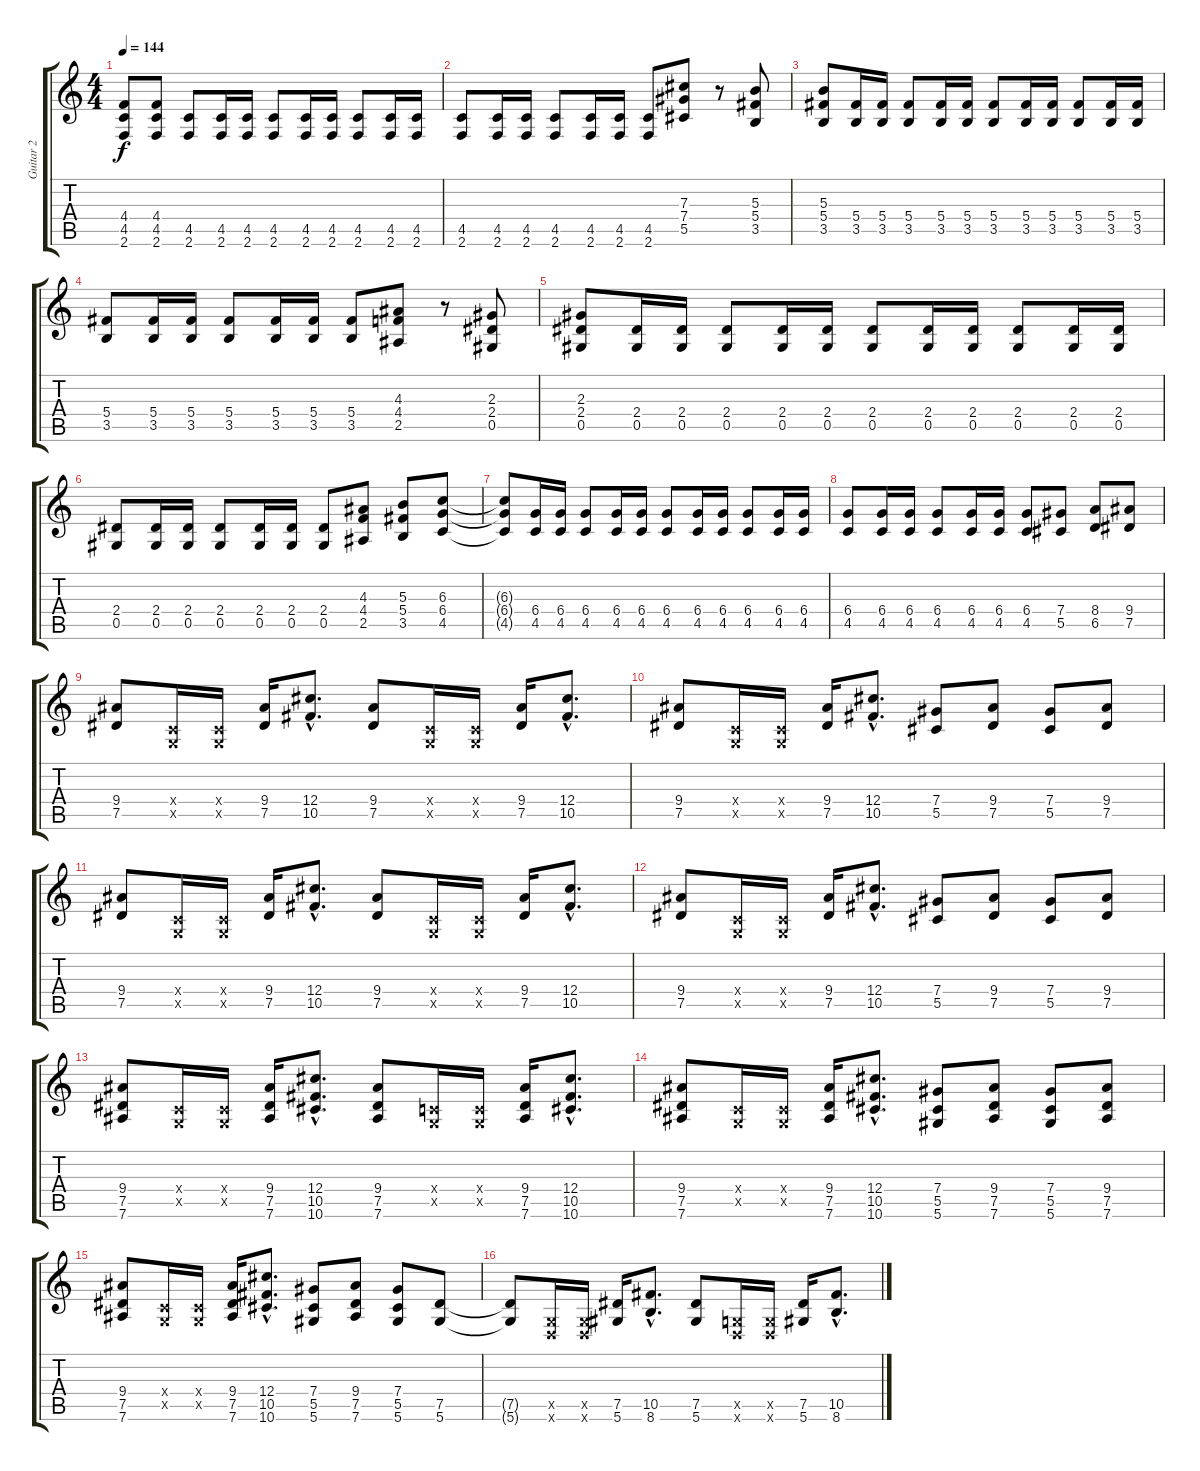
\track ("Guitar 2" "Guitar 2") {instrument distortionguitar}
\staff {score tabs}
\tuning (Eb4 Bb3 Gb3 Db3 Ab2 Eb2) {hide}
\ts (4 4)
\tempo 144
\clef g2
\ks c
(4.4 4.5 2.6).8{dy f} (4.4 4.5 2.6).8 (4.5 2.6).8 (4.5 2.6).16 (4.5 2.6).16 (4.5 2.6).8 (4.5 2.6).16 (4.5 2.6).16 (4.5 2.6).8 (4.5 2.6).16 (4.5 2.6).16 |
(4.5 2.6).8 (4.5 2.6).16 (4.5 2.6).16 (4.5 2.6).8 (4.5 2.6).16 (4.5 2.6).16 (4.5 2.6).8 (7.3 7.4 5.5).8 r.8 (5.3 5.4 3.5).8 |
(5.3 5.4 3.5).8 (5.4 3.5).16 (5.4 3.5).16 (5.4 3.5).8 (5.4 3.5).16 (5.4 3.5).16 (5.4 3.5).8 (5.4 3.5).16 (5.4 3.5).16 (5.4 3.5).8 (5.4 3.5).16 (5.4 3.5).16 |
(5.4 3.5).8 (5.4 3.5).16 (5.4 3.5).16 (5.4 3.5).8 (5.4 3.5).16 (5.4 3.5).16 (5.4 3.5).8 (4.3 4.4 2.5).8 r.8 (2.3 2.4 0.5).8 |
(2.3 2.4 0.5).8 (2.4 0.5).16 (2.4 0.5).16 (2.4 0.5).8 (2.4 0.5).16 (2.4 0.5).16 (2.4 0.5).8 (2.4 0.5).16 (2.4 0.5).16 (2.4 0.5).8 (2.4 0.5).16 (2.4 0.5).16 |
(2.4 0.5).8 (2.4 0.5).16 (2.4 0.5).16 (2.4 0.5).8 (2.4 0.5).16 (2.4 0.5).16 (2.4 0.5).8 (4.3 4.4 2.5).8 (5.3 5.4 3.5).8 (6.3 6.4 4.5).8 |
(6.3{t} 6.4{t} 4.5{t}).8 (6.4 4.5).16 (6.4 4.5).16 (6.4 4.5).8 (6.4 4.5).16 (6.4 4.5).16 (6.4 4.5).8 (6.4 4.5).16 (6.4 4.5).16 (6.4 4.5).8 (6.4 4.5).16 (6.4 4.5).16 |
(6.4 4.5).8 (6.4 4.5).16 (6.4 4.5).16 (6.4 4.5).8 (6.4 4.5).16 (6.4 4.5).16 (6.4 4.5).8 (7.4 5.5).8 (8.4 6.5).8 (9.4 7.5).8 |
(9.4 7.5).8 (-1.4{x} -1.5{x}).16 (-1.4{x} -1.5{x}).16 (9.4 7.5).16 (12.4{hac} 10.5{hac}).8{d} (9.4 7.5).8 (-1.4{x} -1.5{x}).16 (-1.4{x} -1.5{x}).16 (9.4 7.5).16 (12.4{hac} 10.5{hac}).8{d} |
(9.4 7.5).8 (-1.4{x} -1.5{x}).16 (-1.4{x} -1.5{x}).16 (9.4 7.5).16 (12.4{hac} 10.5{hac}).8{d} (7.4 5.5).8 (9.4 7.5).8 (7.4 5.5).8 (9.4 7.5).8 |
(9.4 7.5).8 (-1.4{x} -1.5{x}).16 (-1.4{x} -1.5{x}).16 (9.4 7.5).16 (12.4{hac} 10.5{hac}).8{d} (9.4 7.5).8 (-1.4{x} -1.5{x}).16 (-1.4{x} -1.5{x}).16 (9.4 7.5).16 (12.4{hac} 10.5{hac}).8{d} |
(9.4 7.5).8 (-1.4{x} -1.5{x}).16 (-1.4{x} -1.5{x}).16 (9.4 7.5).16 (12.4{hac} 10.5{hac}).8{d} (7.4 5.5).8 (9.4 7.5).8 (7.4 5.5).8 (9.4 7.5).8 |
(9.4 7.5 7.6).8 (-1.4{x} -1.5{x}).16 (-1.4{x} -1.5{x}).16 (9.4 7.5 7.6).16 (12.4{hac} 10.5{hac} 10.6{hac}).8{d} (9.4 7.5 7.6).8 (-1.4{x} -1.5{x}).16 (-1.4{x} -1.5{x}).16 (9.4 7.5 7.6).16 (12.4{hac} 10.5{hac} 10.6{hac}).8{d} |
(9.4 7.5 7.6).8 (-1.4{x} -1.5{x}).16 (-1.4{x} -1.5{x}).16 (9.4 7.5 7.6).16 (12.4{hac} 10.5{hac} 10.6{hac}).8{d} (7.4 5.5 5.6).8 (9.4 7.5 7.6).8 (7.4 5.5 5.6).8 (9.4 7.5 7.6).8 |
(9.4 7.5 7.6).8 (-1.4{x} -1.5{x}).16 (-1.4{x} -1.5{x}).16 (9.4 7.5 7.6).16 (12.4{hac} 10.5{hac} 10.6{hac}).8{d} (7.4 5.5 5.6).8 (9.4 7.5 7.6).8 (7.4 5.5 5.6).8 (7.5 5.6).8 |
(7.5{t} 5.6{t}).8 (-1.5{x} -1.6{x}).16 (-1.5{x} -1.6{x}).16 (7.5 5.6).16 (10.5{hac} 8.6{hac}).8{d} (7.5 5.6).8 (-1.5{x} -1.6{x}).16 (-1.5{x} -1.6{x}).16 (7.5 5.6).16 (10.5{hac} 8.6{hac}).8{d}
